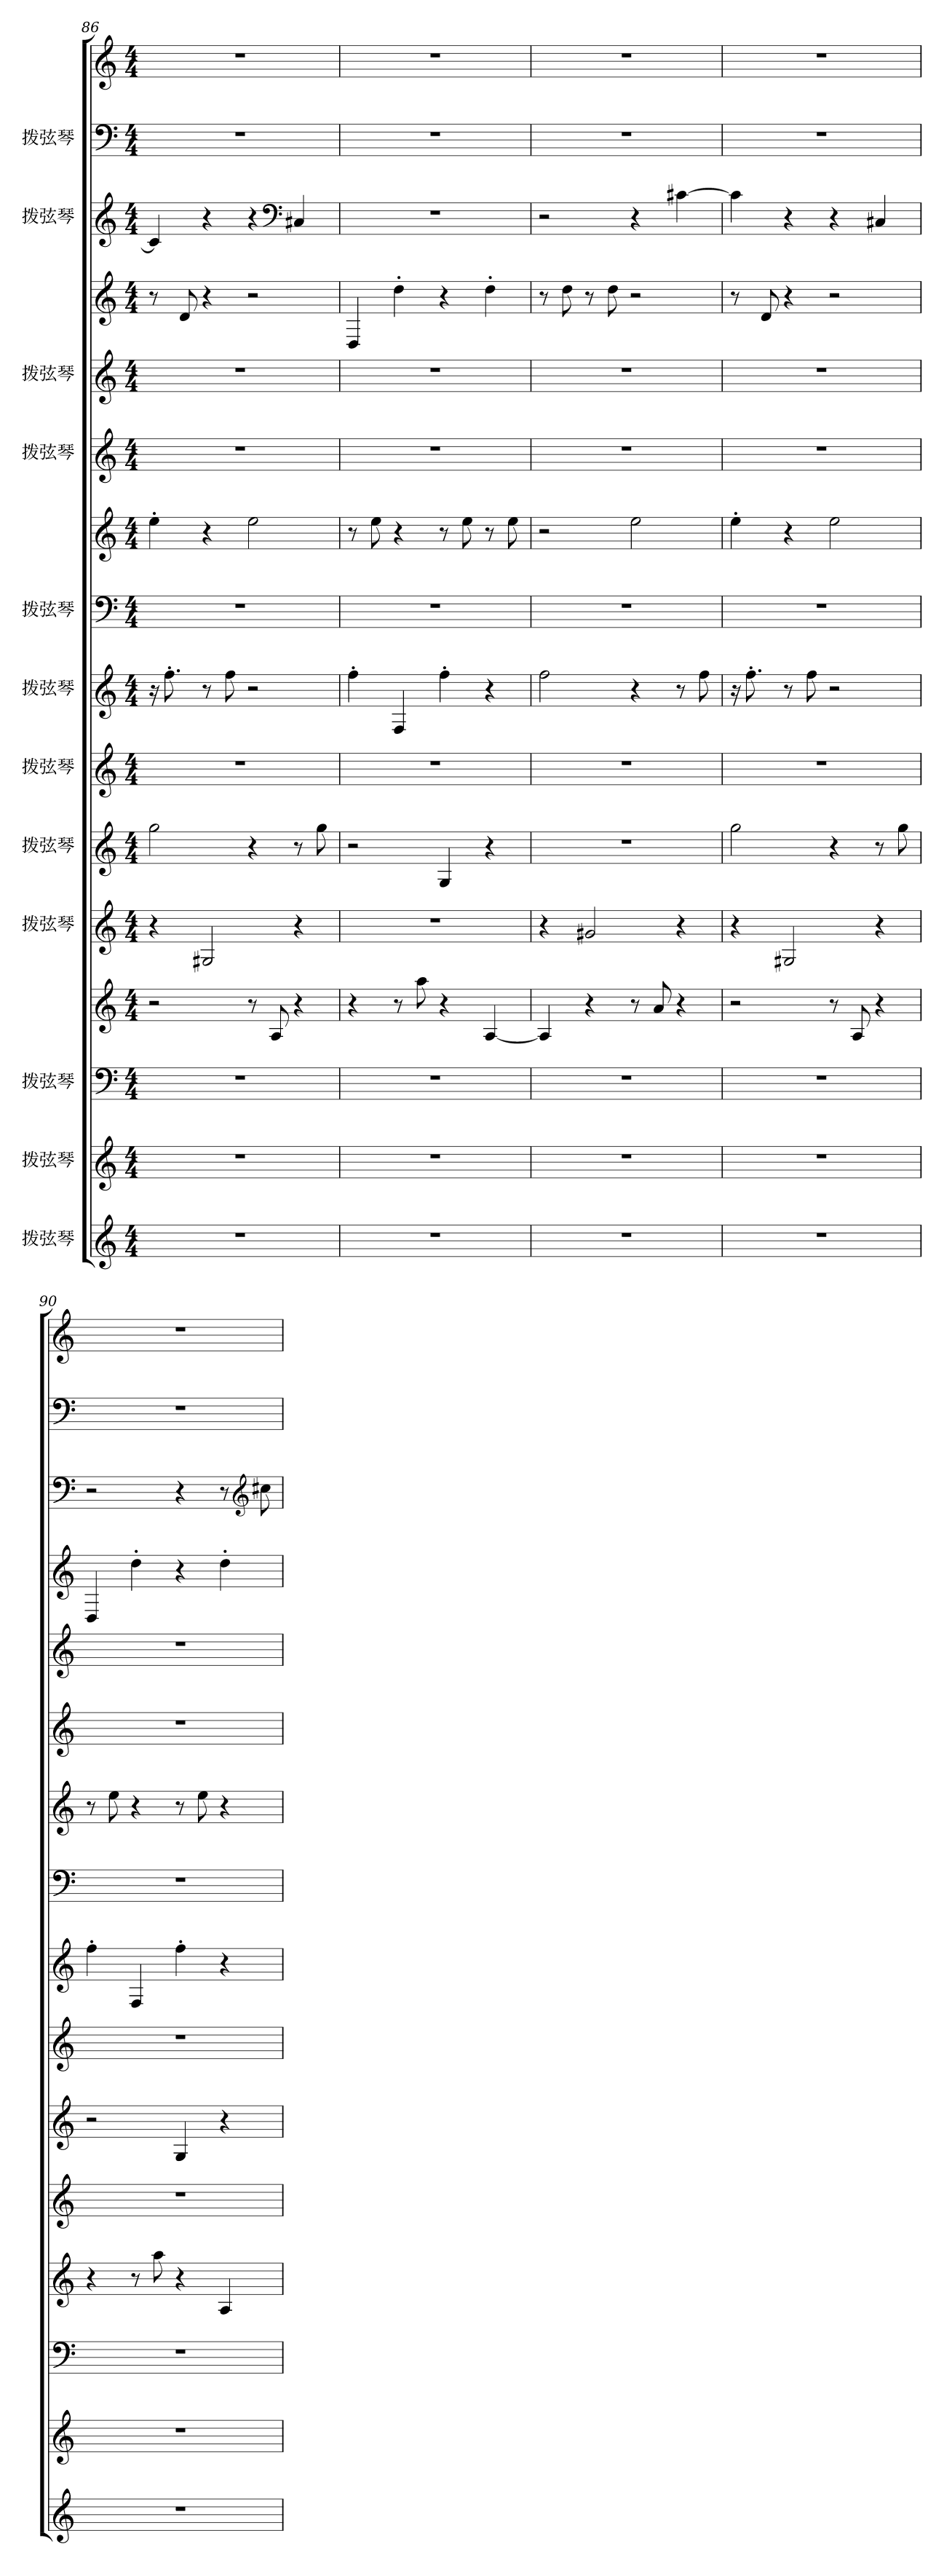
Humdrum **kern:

**kern	**kern	**kern	**kern	**kern	**kern	**kern	**kern	**kern	**kern	**kern	**kern	**kern	**kern	**kern	**kern
*part12	*part11	*part10	*part10	*part9	*part8	*part7	*part6	*part5	*part5	*part4	*part3	*part3	*part2	*part1	*part1
*staff16	*staff15	*staff14	*staff13	*staff12	*staff11	*staff10	*staff9	*staff8	*staff7	*staff6	*staff5	*staff4	*staff3	*staff2	*staff1
*I"拨弦琴	*I"拨弦琴	*I"拨弦琴	*	*I"拨弦琴	*I"拨弦琴	*I"拨弦琴	*I"拨弦琴	*I"拨弦琴	*	*I"拨弦琴	*I"拨弦琴	*	*I"拨弦琴	*I"拨弦琴	*
*clefG2	*clefG2	*clefF4	*clefG2	*clefG2	*clefG2	*clefG2	*clefG2	*clefF4	*clefG2	*clefG2	*clefG2	*clefG2	*clefG2	*clefF4	*clefG2
*k[]	*k[]	*k[]	*k[]	*k[]	*k[]	*k[]	*k[]	*k[]	*k[]	*k[]	*k[]	*k[]	*k[]	*k[]	*k[]
*M4/4	*M4/4	*M4/4	*M4/4	*M4/4	*M4/4	*M4/4	*M4/4	*M4/4	*M4/4	*M4/4	*M4/4	*M4/4	*M4/4	*M4/4	*M4/4
=86	=86	=86	=86	=86	=86	=86	=86	=86	=86	=86	=86	=86	=86	=86	=86
1r	1r	1r	2r	4r	2gg\	1r	16r	1r	4ee'\	1r	1r	8r	4c#/]	1r	1r
.	.	.	.	.	.	.	8.ff'\	.	.	.	.	.	.	.	.
.	.	.	.	.	.	.	.	.	.	.	.	8d/	.	.	.
.	.	.	.	2G#X/	.	.	8r	.	4r	.	.	4r	4r	.	.
.	.	.	.	.	.	.	8ff\	.	.	.	.	.	.	.	.
.	.	.	8r	.	4r	.	2r	.	2ee\	.	.	2r	4r	.	.
.	.	.	8A/	.	.	.	.	.	.	.	.	.	.	.	.
*	*	*	*	*	*	*	*	*	*	*	*	*	*clefF4	*	*
.	.	.	4r	4r	8r	.	.	.	.	.	.	.	4C#X/	.	.
.	.	.	.	.	8gg\	.	.	.	.	.	.	.	.	.	.
!!LO:PB:g=z
=87	=87	=87	=87	=87	=87	=87	=87	=87	=87	=87	=87	=87	=87	=87	=87
1r	1r	1r	4r	1r	2r	1r	4ff'\	1r	8r	1r	1r	4D/	1r	1r	1r
.	.	.	.	.	.	.	.	.	8ee\	.	.	.	.	.	.
.	.	.	8r	.	.	.	4F/	.	4r	.	.	4dd'\	.	.	.
.	.	.	8aa\	.	.	.	.	.	.	.	.	.	.	.	.
.	.	.	4r	.	4G/	.	4ff'\	.	8r	.	.	4r	.	.	.
.	.	.	.	.	.	.	.	.	8ee\	.	.	.	.	.	.
.	.	.	[4A/	.	4r	.	4r	.	8r	.	.	4dd'\	.	.	.
.	.	.	.	.	.	.	.	.	8ee\	.	.	.	.	.	.
=88	=88	=88	=88	=88	=88	=88	=88	=88	=88	=88	=88	=88	=88	=88	=88
1r	1r	1r	4A/]	4r	1r	1r	2ff\	1r	2r	1r	1r	8r	2r	1r	1r
.	.	.	.	.	.	.	.	.	.	.	.	8dd\	.	.	.
.	.	.	4r	2g#X/	.	.	.	.	.	.	.	8r	.	.	.
.	.	.	.	.	.	.	.	.	.	.	.	8dd\	.	.	.
.	.	.	8r	.	.	.	4r	.	2ee\	.	.	2r	4r	.	.
.	.	.	8a/	.	.	.	.	.	.	.	.	.	.	.	.
.	.	.	4r	4r	.	.	8r	.	.	.	.	.	[4c#X\	.	.
.	.	.	.	.	.	.	8ff\	.	.	.	.	.	.	.	.
=89	=89	=89	=89	=89	=89	=89	=89	=89	=89	=89	=89	=89	=89	=89	=89
1r	1r	1r	2r	4r	2gg\	1r	16r	1r	4ee'\	1r	1r	8r	4c#\]	1r	1r
.	.	.	.	.	.	.	8.ff'\	.	.	.	.	.	.	.	.
.	.	.	.	.	.	.	.	.	.	.	.	8d/	.	.	.
.	.	.	.	2G#X/	.	.	8r	.	4r	.	.	4r	4r	.	.
.	.	.	.	.	.	.	8ff\	.	.	.	.	.	.	.	.
.	.	.	8r	.	4r	.	2r	.	2ee\	.	.	2r	4r	.	.
.	.	.	8A/	.	.	.	.	.	.	.	.	.	.	.	.
.	.	.	4r	4r	8r	.	.	.	.	.	.	.	4C#X/	.	.
.	.	.	.	.	8gg\	.	.	.	.	.	.	.	.	.	.
=90	=90	=90	=90	=90	=90	=90	=90	=90	=90	=90	=90	=90	=90	=90	=90
1r	1r	1r	4r	1r	2r	1r	4ff'\	1r	8r	1r	1r	4D/	2r	1r	1r
.	.	.	.	.	.	.	.	.	8ee\	.	.	.	.	.	.
.	.	.	8r	.	.	.	4F/	.	4r	.	.	4dd'\	.	.	.
.	.	.	8aa\	.	.	.	.	.	.	.	.	.	.	.	.
.	.	.	4r	.	4G/	.	4ff'\	.	8r	.	.	4r	4r	.	.
.	.	.	.	.	.	.	.	.	8ee\	.	.	.	.	.	.
.	.	.	4A/	.	4r	.	4r	.	4r	.	.	4dd'\	8r	.	.
*	*	*	*	*	*	*	*	*	*	*	*	*	*clefG2	*	*
.	.	.	.	.	.	.	.	.	.	.	.	.	8cc#X\	.	.
=	=	=	=	=	=	=	=	=	=	=	=	=	=	=	=
*-	*-	*-	*-	*-	*-	*-	*-	*-	*-	*-	*-	*-	*-	*-	*-
